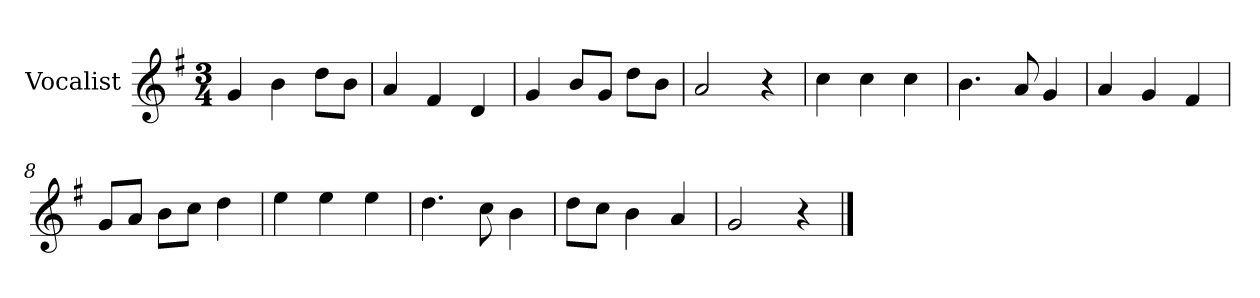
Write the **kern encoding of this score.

**kern
*part1
*staff1
*I"Vocalist
*k[f#]
*G:
*M3/4
=1
4g
4b
8ddL
8bJ
=2
4a
4f#
4d
=3
4g
8bL
8gJ
8ddL
8bJ
=4
2a
4r
=5
4cc
4cc
4cc
=6
4.b
8a
4g
=7
4a
4g
4f#
=8
8gL
8aJ
8bL
8ccJ
4dd
=9
4ee
4ee
4ee
=10
4.dd
8cc
4b
=11
8ddL
8ccJ
4b
4a
=12
2g
4r
==
*-
